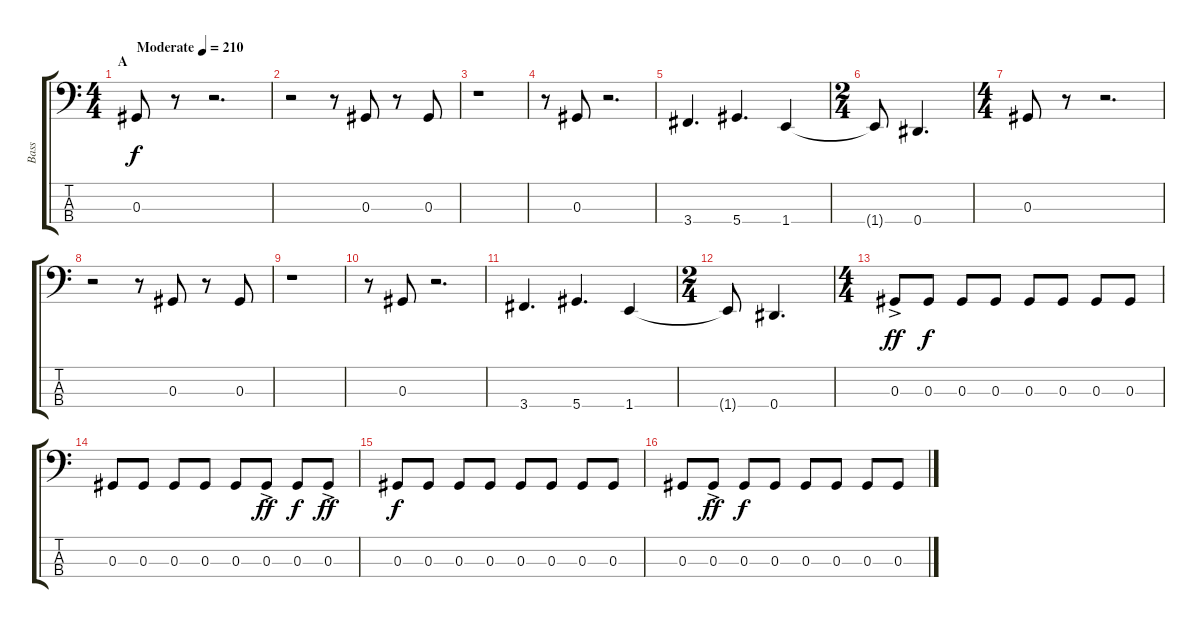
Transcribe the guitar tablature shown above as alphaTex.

\track ("Bass" "Bass") {instrument electricbasspick}
\staff {score tabs}
\tuning (Gb2 Db2 Ab1 Eb1) {hide}
\ts (4 4)
\section ("" "A")
\tempo (210 "Moderate")
\clef f4
\ks c
0.3.8{dy f instrument electricbasspick} r.8 r.2{d} |
r.2 r.8 0.3.8 r.8 0.3.8 |
r.1 |
r.8 0.3.8 r.2{d} |
3.4.4{d} 5.4.4{d} 1.4.4 |
\ts (2 4)
1.4{t}.8 0.4.4{d} |
\ts (4 4)
0.3.8 r.8 r.2{d} |
r.2 r.8 0.3.8 r.8 0.3.8 |
r.1 |
r.8 0.3.8 r.2{d} |
3.4.4{d} 5.4.4{d} 1.4.4 |
\ts (2 4)
1.4{t}.8 0.4.4{d} |
\ts (4 4)
0.3{ac}.8{dy ff} 0.3.8{dy f} 0.3.8 0.3.8 0.3.8 0.3.8 0.3.8 0.3.8 |
0.3.8 0.3.8 0.3.8 0.3.8 0.3.8 0.3{ac}.8{dy ff} 0.3.8{dy f} 0.3{ac}.8{dy ff} |
0.3.8{dy f} 0.3.8 0.3.8 0.3.8 0.3.8 0.3.8 0.3.8 0.3.8 |
0.3.8 0.3{ac}.8{dy ff} 0.3.8{dy f} 0.3.8 0.3.8 0.3.8 0.3.8 0.3.8
